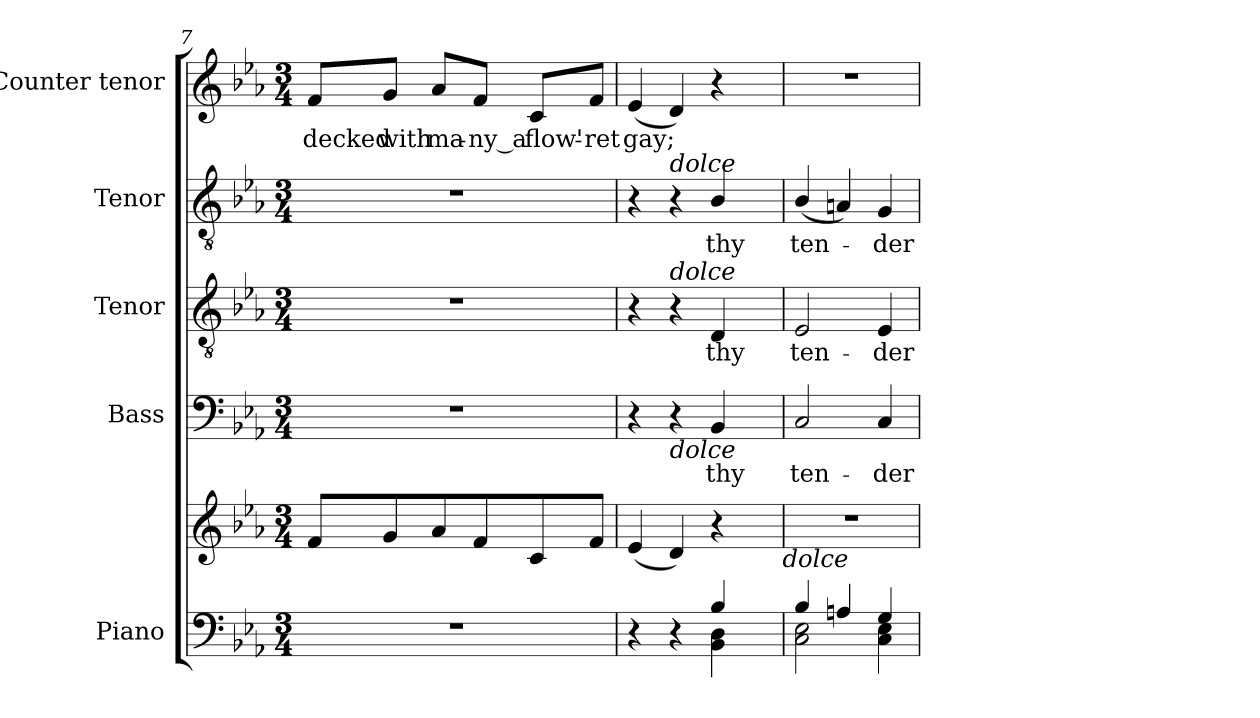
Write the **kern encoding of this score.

**kern	**kern	**kern	**text	**kern	**text	**kern	**text	**kern	**text
*part5	*part5	*part4	*part4	*part3	*part3	*part2	*part2	*part1	*part1
*staff6	*staff5	*staff4	*staff4	*staff3	*staff3	*staff2	*staff2	*staff1	*staff1
*I"Piano	*	*I"Bass	*	*I"Tenor	*	*I"Tenor	*	*I"Counter tenor	*
*I'Pno.	*	*I'B.	*	*I'T.	*	*I'T.	*	*	*
*clefF4	*clefG2	*clefF4	*	*clefGv2	*	*clefGv2	*	*clefG2	*
*	*	*	*	*ITrd7c12	*	*ITrd7c12	*	*	*
*k[b-e-a-]	*k[b-e-a-]	*k[b-e-a-]	*	*k[b-e-a-]	*	*k[b-e-a-]	*	*k[b-e-a-]	*
*E-:	*E-:	*E-:	*	*E-:	*	*E-:	*	*E-:	*
*M3/4	*M3/4	*M3/4	*	*M3/4	*	*M3/4	*	*M3/4	*
=7	=7	=7	=7	=7	=7	=7	=7	=7	=7
!LO:N:vis=1	!	!LO:N:vis=1	!	!LO:N:vis=1	!	!LO:N:vis=1	!	!	!
!	!	!	!	!	!	!	!	!	!LO:LY:b:color=#000000
2.r	8fi/L	2.r	.	2.r	.	2.r	.	8fi/L	-decked
!	!	!	!	!	!	!	!	!	!LO:LY:b:color=#000000
.	8gi/	.	.	.	.	.	.	8gi/J	with
!	!	!	!	!	!	!	!	!	!LO:LY:b:color=#000000
.	8a-i/	.	.	.	.	.	.	8a-i/L	ma-
!	!	!	!	!	!	!	!	!	!LO:LY:b:color=#000000
.	8fi/	.	.	.	.	.	.	8fi/J	-ny_a
!	!	!	!	!	!	!	!	!	!LO:LY:b:color=#000000
.	8ci/	.	.	.	.	.	.	8ci/L	flow'-
!	!	!	!	!	!	!	!	!	!LO:LY:b:color=#000000
.	8fi/J	.	.	.	.	.	.	8fi/J	-ret
=8	=8	=8	=8	=8	=8	=8	=8	=8	=8
*^	*	*	*	*	*	*	*	*	*
!	!	!	!	!	!	!	!	!	!	!LO:LY:b:color=#000000
*	*	*^	*	*	*	*	*	*	*	*
2ryy	4r	(4e-i/	2ryy	4r	.	4r	.	4r	.	(4e-i/	gay;
!	!	!	!	!	!	!	!	!LO:TX:a:i:t=dolce	!	!	!
!	!	!	!	!	!	!LO:TX:i:t=dolce	!	!	!	!	!
!	!	!	!	!LO:TX:b:i:t=dolce	!	!	!	!	!	!	!
.	4r	4di/)	.	4r	.	4r	.	4r	.	4di/)	.
!	!	!	!	!	!LO:LY:b:color=#000000	!	!	!	!	!	!
!	!	!	!	!	!	!	!LO:LY:b:color=#000000	!	!	!	!
!	!	!	!	!	!	!	!	!	!LO:LY:b:color=#000000	!	!
4B-i/	4BB-i\ 4Di	4r	8ryy	4BB-i/	thy	4DDi/	thy	4BB-i/	thy	4r	.
.	.	.	16ryy	.	.	.	.	.	.	.	.
.	.	.	32ryy	.	.	.	.	.	.	.	.
.	.	.	64ryy	.	.	.	.	.	.	.	.
.	.	.	128...ryy	.	.	.	.	.	.	.	.
!	!	!	!LO:TX:b:i:t=dolce	!	!	!	!	!	!	!	!
.	.	.	1024ryy	.	.	.	.	.	.	.	.
=9	=9	=9	=9	=9	=9	=9	=9	=9	=9	=9	=9
!	!	!LO:N:vis=1	!	!	!	!	!	!	!	!	!
*	*	*v	*v	*	*	*	*	*	*	*	*
*	*	*^	*	*	*	*	*	*	*	*
!	!	!	!	!	!LO:LY:b:color=#000000	!	!	!	!	!	!
*	*	*v	*v	*	*	*	*	*	*	*	*
*	*	*^	*	*	*	*	*	*	*	*
!	!	!	!	!	!	!	!LO:LY:b:color=#000000	!	!	!	!
*	*	*v	*v	*	*	*	*	*	*	*	*
*	*	*^	*	*	*	*	*	*	*	*
!	!	!	!	!	!	!	!	!	!LO:LY:b:color=#000000	!LO:N:vis=1	!
*	*	*v	*v	*	*	*	*	*	*	*	*
4B-i/	2Ci\ 2E-i	2.r	2Ci/	ten-	2EE-i/	ten-	(4BB-i/	ten-	2.r	.
4Ani/	.	.	.	.	.	.	4AAni/)	.	.	.
!	!	!	!	!LO:LY:b:color=#000000	!	!	!	!	!	!
!	!	!	!	!	!	!LO:LY:b:color=#000000	!	!	!	!
!	!	!	!	!	!	!	!	!LO:LY:b:color=#000000	!	!
4Gi/	4Ci\ 4E-i	.	4Ci/	-der	4EE-i/	-der	4GGi/	-der	.	.
*v	*v	*	*	*	*	*	*	*	*	*
=	=	=	=	=	=	=	=	=	=
*-	*-	*-	*-	*-	*-	*-	*-	*-	*-
